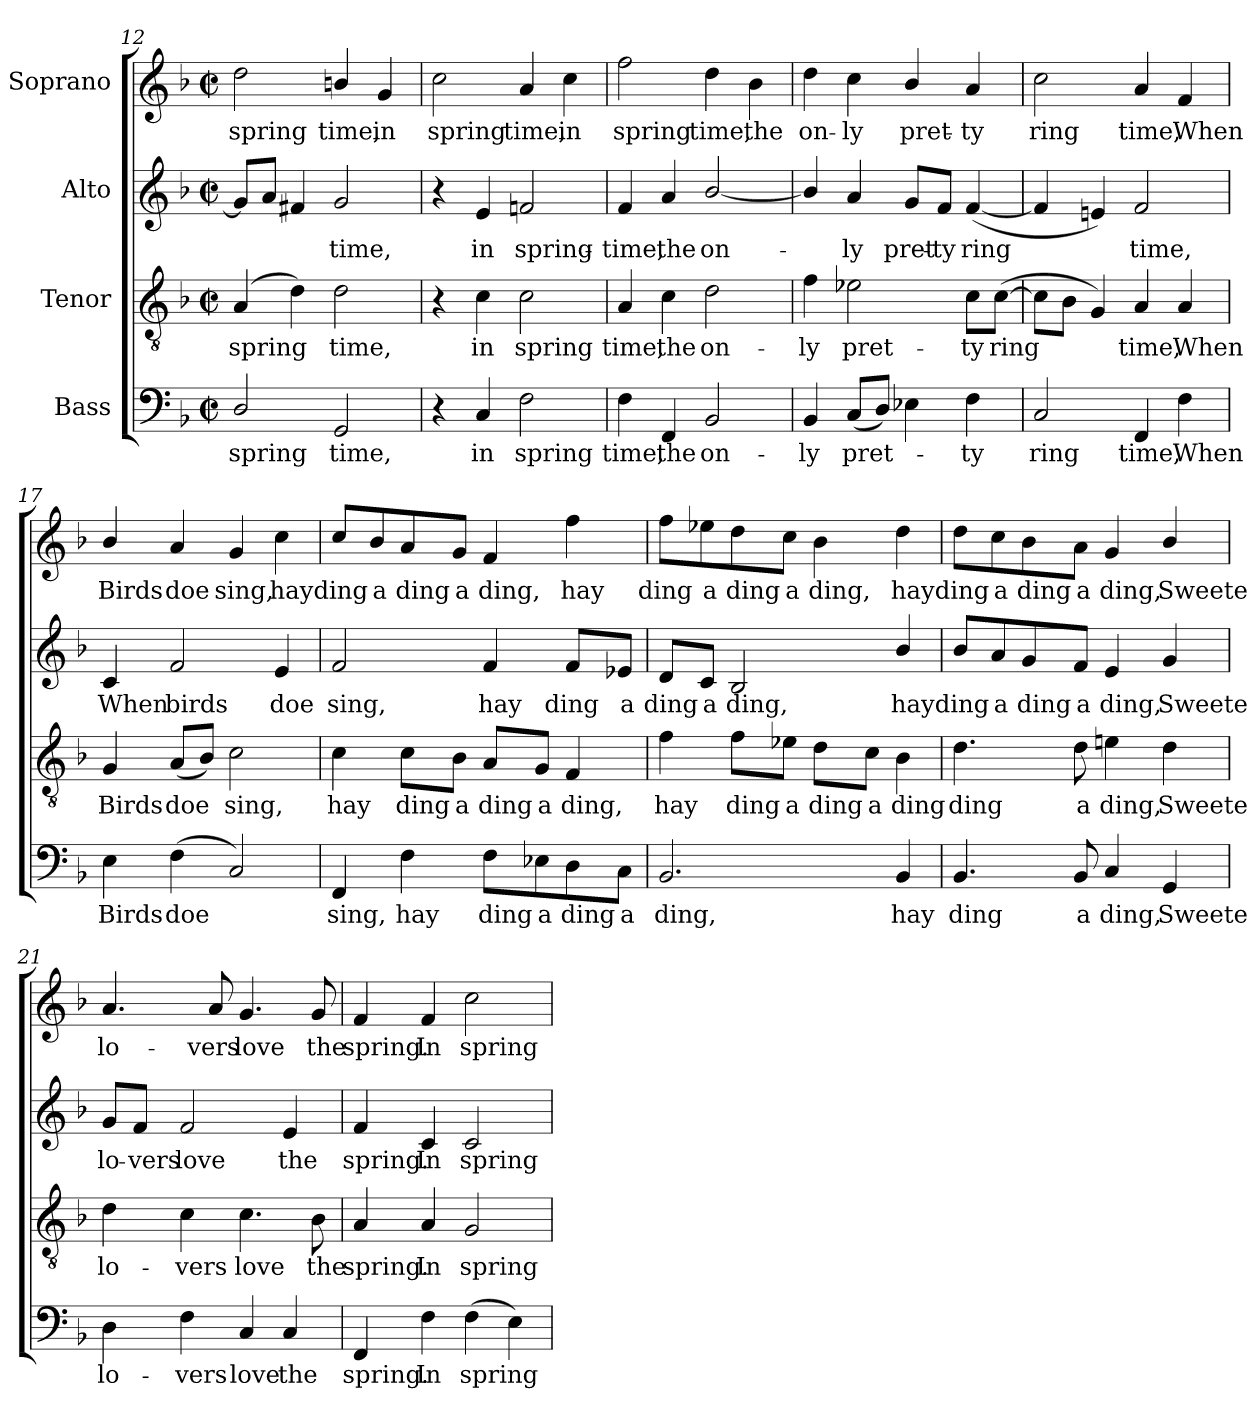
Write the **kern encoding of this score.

**kern	**text	**kern	**text	**kern	**text	**kern	**text
*part4	*part4	*part3	*part3	*part2	*part2	*part1	*part1
*staff4	*staff4	*staff3	*staff3	*staff2	*staff2	*staff1	*staff1
*I"Bass	*	*I"Tenor	*	*I"Alto	*	*I"Soprano	*
!!LO:LB:g=z
*clefF4	*	*clefGv2	*	*clefG2	*	*clefG2	*
*k[b-]	*	*k[b-]	*	*k[b-]	*	*k[b-]	*
*F:	*	*F:	*	*F:	*	*F:	*
*M2/2	*	*M2/2	*	*M2/2	*	*M2/2	*
*met(c|)	*	*met(c|)	*	*met(c|)	*	*met(c|)	*
=12	=12	=12	=12	=12	=12	=12	=12
!	!LO:LY:b:cj	!	!LO:LY:b	!	!	!	!LO:LY:b:cj
2D/	spring	(>4A/	spring	8g/L]	.	2dd\	spring
.	.	.	.	8a/J	.	.	.
.	.	4d\)	.	4f#X/	.	.	.
!	!LO:LY:b:cj	!	!LO:LY:b:cj	!	!LO:LY:b:cj	!	!LO:LY:b:cj
2GG/	time,	2d\	time,	2g/	time,	4bn/	time,
!	!	!	!	!	!	!	!LO:LY:b:cj
.	.	.	.	.	.	4g/	in
=13	=13	=13	=13	=13	=13	=13	=13
!	!	!	!	!	!	!	!LO:LY:b:cj
4r	.	4r	.	4r	.	2cc\	spring
!	!LO:LY:b:cj	!	!LO:LY:b:cj	!	!LO:LY:b:cj	!	!
4C/	in	4c\	in	4e/	in	.	.
!	!LO:LY:b:cj	!	!LO:LY:b:cj	!	!LO:LY:b:cj	!	!LO:LY:b:cj
2F\	spring	2c\	spring	2fn/	spring-	4a/	time,
!	!	!	!	!	!	!	!LO:LY:b:cj
.	.	.	.	.	.	4cc\	in
=14	=14	=14	=14	=14	=14	=14	=14
!	!LO:LY:b:cj	!	!LO:LY:b:cj	!	!LO:LY:b:cj	!	!LO:LY:b:cj
4F\	time,	4A/	time,	4f/	-time,	2ff\	spring
!	!LO:LY:b:cj	!	!LO:LY:b:cj	!	!LO:LY:b:cj	!	!
4FF/	the	4c\	the	4a/	the	.	.
!	!LO:LY:b:cj	!	!LO:LY:b:cj	!	!LO:LY:b:cj	!	!LO:LY:b:cj
2BB-/	on-	2d\	on-	[<2b-/	on-	4dd\	time,
!	!	!	!	!	!	!	!LO:LY:b:cj
.	.	.	.	.	.	4b-\	the
=15	=15	=15	=15	=15	=15	=15	=15
!	!LO:LY:b:cj	!	!LO:LY:b:cj	!	!	!	!LO:LY:b:cj
4BB-/	-ly	4f\	-ly	4b-/]	.	4dd\	on-
!	!LO:LY:b	!	!LO:LY:b:cj	!	!LO:LY:b:cj	!	!LO:LY:b:cj
(>8C/L	pret-	2e-X\	pret-	4a/	-ly	4cc\	-ly
8D/J)	.	.	.	.	.	.	.
!	!	!	!	!	!LO:LY:b:cj	!	!LO:LY:b:cj
4E-X\	.	.	.	8g/L	pret-	4b-/	pret-
!	!	!	!	!	!LO:LY:b:rj	!	!
.	.	.	.	8f/J	-ty	.	.
!	!LO:LY:b:cj	!	!LO:LY:b:cj	!	!LO:LY:b	!	!LO:LY:b:cj
4F\	-ty	8c\L	-ty	(<[<4f/	ring	4a/	-ty
!	!	!	!LO:LY:b	!	!	!	!
.	.	(>[>8c\J	ring	.	.	.	.
=16	=16	=16	=16	=16	=16	=16	=16
!	!LO:LY:b:cj	!	!	!	!	!	!LO:LY:b:cj
2C/	ring	8c\L]	.	4f/]	.	2cc\	ring
.	.	8B-\J	.	.	.	.	.
.	.	4G/)	.	4en/)	.	.	.
!	!LO:LY:b:cj	!	!LO:LY:b:cj	!	!LO:LY:b:cj	!	!LO:LY:b:cj
4FF/	time,	4A/	time,	2f/	time,	4a/	time,
!	!LO:LY:b:cj	!	!LO:LY:b:cj	!	!	!	!LO:LY:b:cj
4F\	When	4A/	When	.	.	4f/	When
!!LO:PB:g=z
=17	=17	=17	=17	=17	=17	=17	=17
!	!LO:LY:b:cj	!	!LO:LY:b:cj	!	!LO:LY:b:cj	!	!LO:LY:b:cj
4E\	Birds	4G/	Birds	4c/	When	4b-/	Birds
!	!LO:LY:b	!	!LO:LY:b	!	!LO:LY:b:cj	!	!LO:LY:b:cj
(>4F\	doe	(<8A/L	doe	2f/	birds	4a/	doe
.	.	8B-/J)	.	.	.	.	.
!	!	!	!LO:LY:b:cj	!	!	!	!LO:LY:b:cj
2C/)	.	2c\	sing,	.	.	4g/	sing,
!	!	!	!	!	!LO:LY:b:cj	!	!LO:LY:b:cj
.	.	.	.	4e/	doe	4cc\	hay
=18	=18	=18	=18	=18	=18	=18	=18
!	!LO:LY:b:cj	!	!LO:LY:b:cj	!	!LO:LY:b:cj	!	!LO:LY:b:cj
4FF/	sing,	4c\	hay	2f/	sing,	8cc/L	ding
!	!	!	!	!	!	!	!LO:LY:b:cj
.	.	.	.	.	.	8b-/	a
!	!LO:LY:b:cj	!	!LO:LY:b:cj	!	!	!	!LO:LY:b:cj
4F\	hay	8c\L	ding	.	.	8a/	ding
!	!	!	!LO:LY:b:cj	!	!	!	!LO:LY:b:cj
.	.	8B-\J	a	.	.	8g/J	a
!	!LO:LY:b:cj	!	!LO:LY:b:cj	!	!LO:LY:b:cj	!	!LO:LY:b:cj
8F\L	ding	8A/L	ding	4f/	hay	4f/	ding,
!	!LO:LY:b:cj	!	!LO:LY:b:cj	!	!	!	!
8E-X\	a	8G/J	a	.	.	.	.
!	!LO:LY:b:cj	!	!LO:LY:b:cj	!	!LO:LY:b:cj	!	!LO:LY:b:cj
8D\	ding	4F/	ding,	8f/L	ding	4ff\	hay
!	!LO:LY:b:cj	!	!	!	!LO:LY:b:cj	!	!
8C\J	a	.	.	8e-X/J	a	.	.
=19	=19	=19	=19	=19	=19	=19	=19
!	!LO:LY:b:cj	!	!LO:LY:b:cj	!	!LO:LY:b:cj	!	!LO:LY:b:cj
2.BB-/	ding,	4f\	hay	8d/L	ding	8ff\L	ding
!	!	!	!	!	!LO:LY:b:cj	!	!LO:LY:b:cj
.	.	.	.	8c/J	a	8ee-X\	a
!	!	!	!LO:LY:b:cj	!	!LO:LY:b:cj	!	!LO:LY:b:cj
.	.	8f\L	ding	2B-/	ding,	8dd\	ding
!	!	!	!LO:LY:b:cj	!	!	!	!LO:LY:b:cj
.	.	8e-X\J	a	.	.	8cc\J	a
!	!	!	!LO:LY:b:cj	!	!	!	!LO:LY:b:cj
.	.	8d\L	ding	.	.	4b-\	ding,
!	!	!	!LO:LY:b:cj	!	!	!	!
.	.	8c\J	a	.	.	.	.
!	!LO:LY:b:cj	!	!LO:LY:b:cj	!	!LO:LY:b:cj	!	!LO:LY:b:cj
4BB-/	hay	4B-\	ding	4b-/	hay	4dd\	hay
=20	=20	=20	=20	=20	=20	=20	=20
!	!LO:LY:b:cj	!	!LO:LY:b:cj	!	!LO:LY:b:cj	!	!LO:LY:b:cj
4.BB-/	ding	4.d\	ding	8b-/L	ding	8dd\L	ding
!	!	!	!	!	!LO:LY:b:cj	!	!LO:LY:b:cj
.	.	.	.	8a/	a	8cc\	a
!	!	!	!	!	!LO:LY:b:cj	!	!LO:LY:b:cj
.	.	.	.	8g/	ding	8b-\	ding
!	!LO:LY:b:cj	!	!LO:LY:b:cj	!	!LO:LY:b:cj	!	!LO:LY:b:cj
8BB-/	a	8d\	a	8f/J	a	8a\J	a
!	!LO:LY:b:cj	!	!LO:LY:b:cj	!	!LO:LY:b:cj	!	!LO:LY:b:cj
4C/	ding,	4en\	ding,	4e/	ding,	4g/	ding,
!	!LO:LY:b:cj	!	!LO:LY:b:cj	!	!LO:LY:b:cj	!	!LO:LY:b:cj
4GG/	Sweete	4d\	Sweete	4g/	Sweete	4b-/	Sweete
!!LO:LB:g=z
=21	=21	=21	=21	=21	=21	=21	=21
!	!LO:LY:b:cj	!	!LO:LY:b:cj	!	!LO:LY:b	!	!LO:LY:b:cj
4D\	lo-	4d\	lo-	8g/L	lo-	4.a/	lo-
!	!	!	!	!	!LO:LY:b:cj	!	!
.	.	.	.	8f/J	-vers	.	.
!	!LO:LY:b:cj	!	!LO:LY:b:cj	!	!LO:LY:b:cj	!	!
4F\	-vers	4c\	-vers	2f/	love	.	.
!	!	!	!	!	!	!	!LO:LY:b:cj
.	.	.	.	.	.	8a/	-vers
!	!LO:LY:b:cj	!	!LO:LY:b:cj	!	!	!	!LO:LY:b:cj
4C/	love	4.c\	love	.	.	4.g/	love
!	!LO:LY:b:cj	!	!	!	!LO:LY:b:cj	!	!
4C/	the	.	.	4e/	the	.	.
!	!	!	!LO:LY:b:cj	!	!	!	!LO:LY:b:cj
.	.	8B-\	the	.	.	8g/	the
=22	=22	=22	=22	=22	=22	=22	=22
!	!LO:LY:b:cj	!	!LO:LY:b:cj	!	!LO:LY:b:cj	!	!LO:LY:b:cj
4FF/	spring.	4A/	spring.	4f/	spring.	4f/	spring.
!	!LO:LY:b:cj	!	!LO:LY:b:cj	!	!LO:LY:b:cj	!	!LO:LY:b:cj
4F\	In	4A/	In	4c/	In	4f/	In
!	!LO:LY:b	!	!LO:LY:b:cj	!	!LO:LY:b:cj	!	!LO:LY:b:cj
(>4F\	spring	2G/	spring	2c/	spring	2cc\	spring
4E\)	.	.	.	.	.	.	.
=	=	=	=	=	=	=	=
*-	*-	*-	*-	*-	*-	*-	*-
